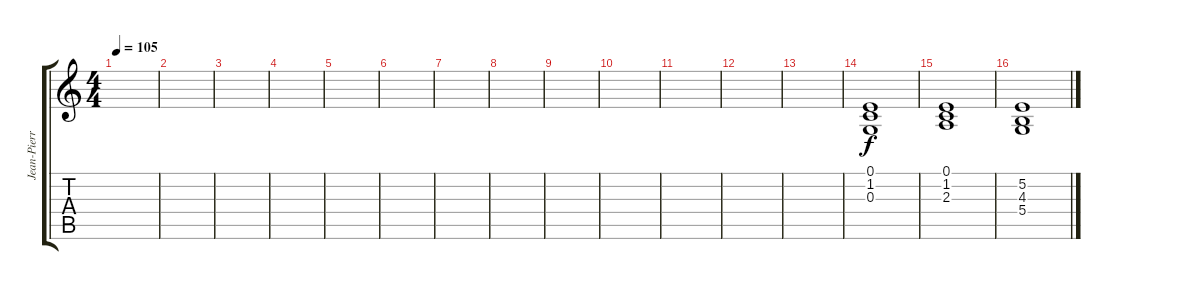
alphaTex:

\track ("Jean-Pierre Pilot (Synthé)" "Jean-Pierr") {instrument fx5brightness}
\staff {score tabs}
\tuning (E4 B3 G3 D3 A2 E2) {hide}
\ts (4 4)
\tempo 105
\clef g2
\ks c
|
|
|
|
|
|
|
|
|
|
|
|
|
(0.1 1.2 0.3).1{volume 5} |
(0.1 1.2 2.3).1 |
(5.2 4.3 5.4).1
